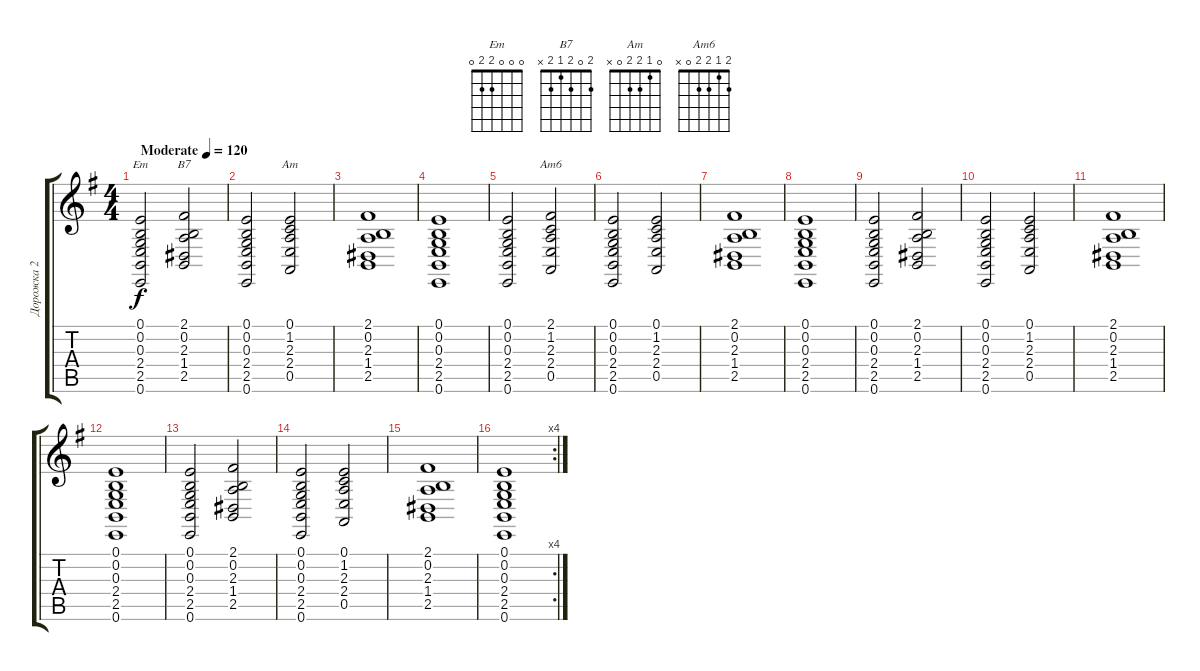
\track ("Дорожка 2" "Дорожка 2") {instrument violin}
\staff {score tabs}
\tuning (E4 B3 G3 D3 A2 E2) {hide}
\chord ("Em" 0 0 0 2 2 0)
\chord ("B7" 2 0 2 1 2 x)
\chord ("Am" 0 1 2 2 0 x)
\chord ("Am6" 2 1 2 2 0 x)
\ts (4 4)
\tempo (120 "Moderate")
\clef g2
\ks g
(0.1 0.2 0.3 2.4 2.5 0.6).2{ch "Em" dy f instrument violin} (2.1 0.2 2.3 1.4 2.5).2{ch "B7"} |
(0.1 0.2 0.3 2.4 2.5 0.6).2 (0.1 1.2 2.3 2.4 0.5).2{ch "Am"} |
(2.1 0.2 2.3 1.4 2.5).1 |
(0.1 0.2 0.3 2.4 2.5 0.6).1 |
(0.1 0.2 0.3 2.4 2.5 0.6).2 (2.1 1.2 2.3 2.4 0.5).2{ch "Am6"} |
(0.1 0.2 0.3 2.4 2.5 0.6).2 (0.1 1.2 2.3 2.4 0.5).2 |
(2.1 0.2 2.3 1.4 2.5).1 |
(0.1 0.2 0.3 2.4 2.5 0.6).1 |
(0.1 0.2 0.3 2.4 2.5 0.6).2 (2.1 0.2 2.3 1.4 2.5).2 |
(0.1 0.2 0.3 2.4 2.5 0.6).2 (0.1 1.2 2.3 2.4 0.5).2 |
(2.1 0.2 2.3 1.4 2.5).1 |
(0.1 0.2 0.3 2.4 2.5 0.6).1 |
(0.1 0.2 0.3 2.4 2.5 0.6).2 (2.1 0.2 2.3 1.4 2.5).2 |
(0.1 0.2 0.3 2.4 2.5 0.6).2 (0.1 1.2 2.3 2.4 0.5).2 |
(2.1 0.2 2.3 1.4 2.5).1 |
\rc 4
(0.1 0.2 0.3 2.4 2.5 0.6).1
